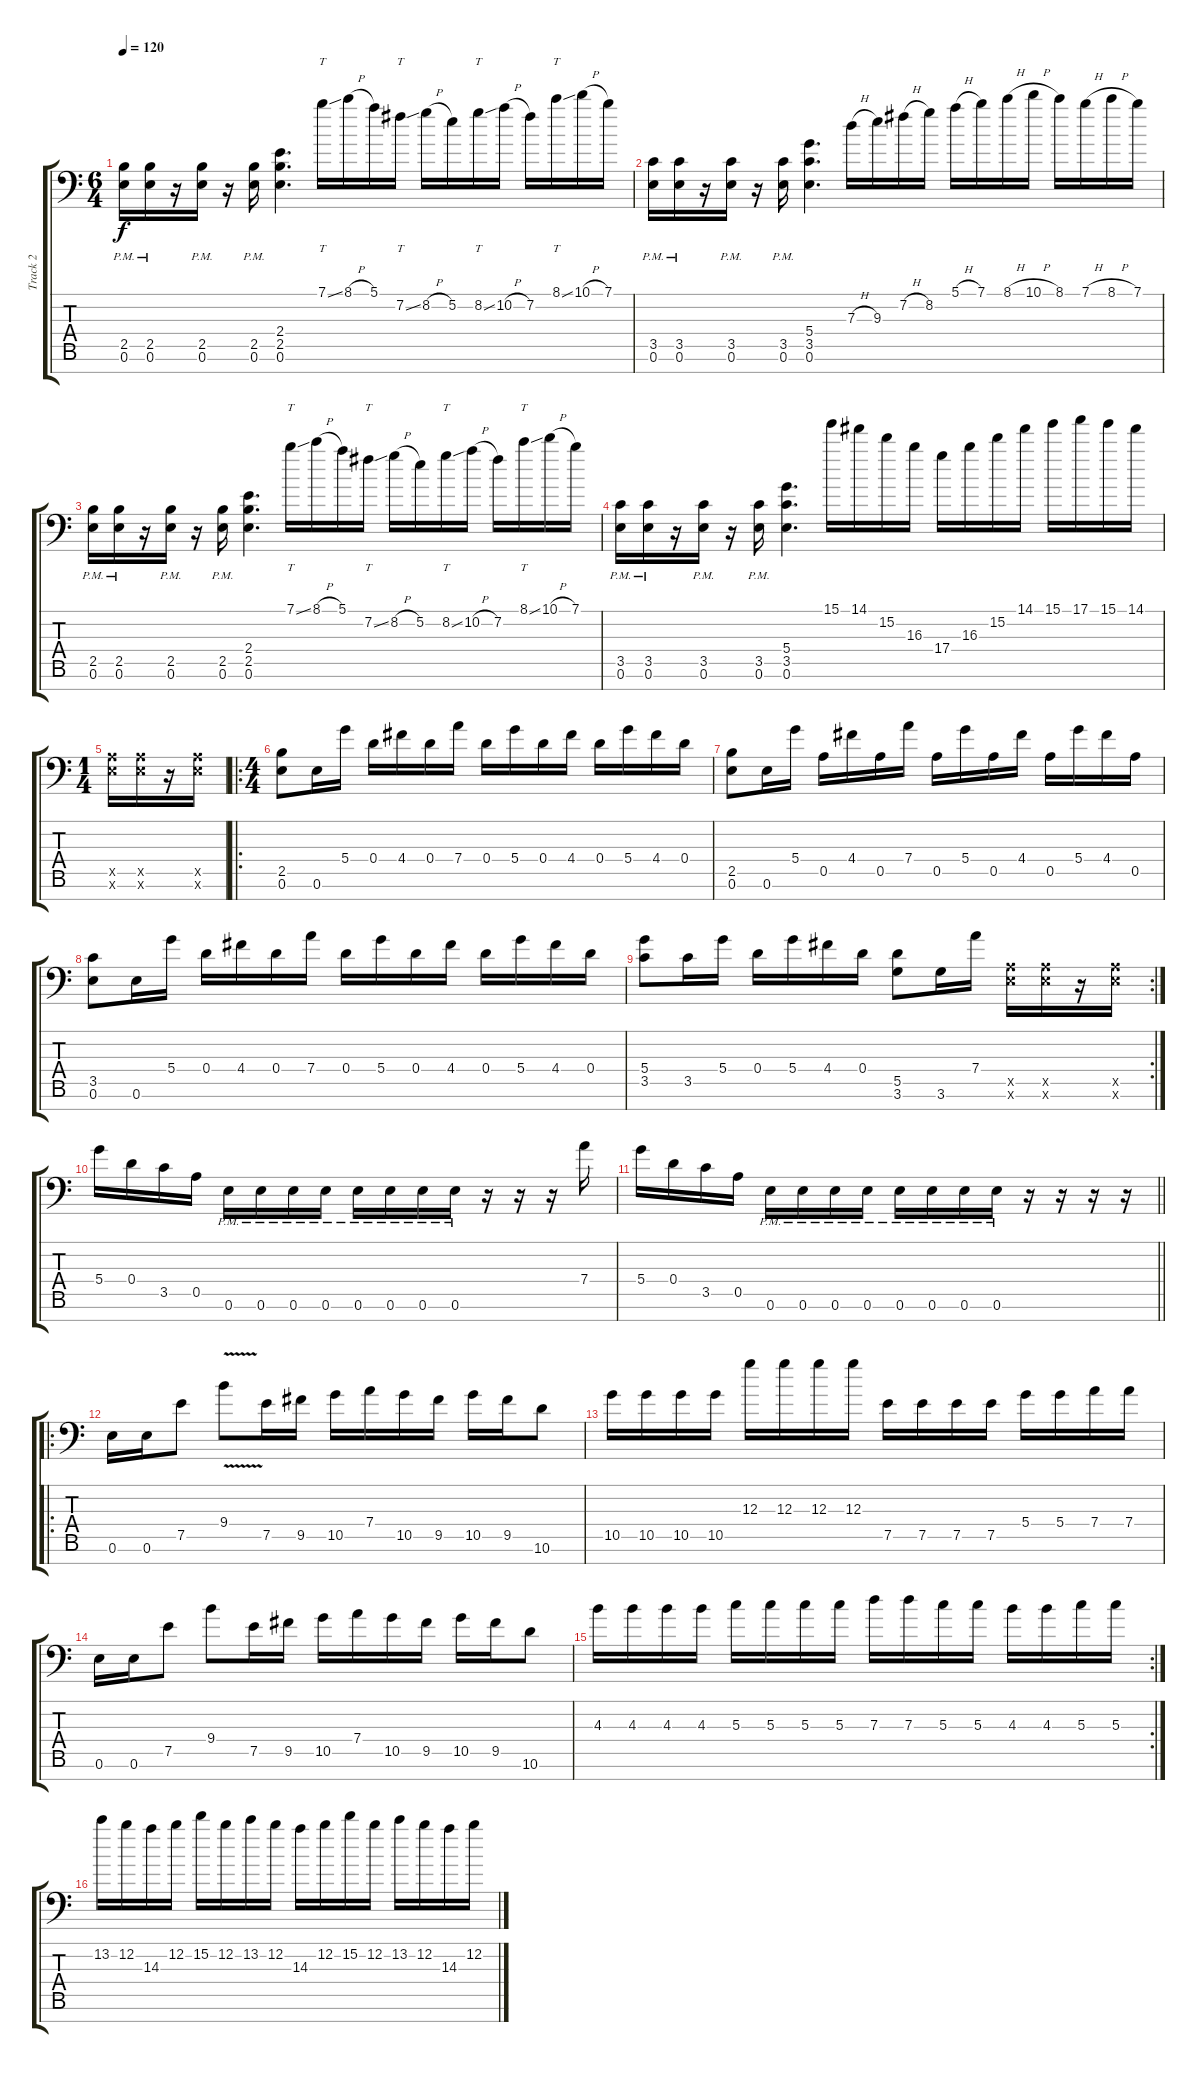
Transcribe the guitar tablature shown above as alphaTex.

\track ("Track 2" "Track 2") {instrument distortionguitar}
\staff {score tabs}
\tuning (E4 B3 G3 D3 A2 E2 A1) {hide}
\ts (6 4)
\tempo 120
\clef f4
\ks c
(2.5{pm} 0.6{pm}).16{dy f instrument distortionguitar} (2.5{pm} 0.6{pm}).16 r.16 (2.5{pm} 0.6{pm}).16 r.16 (2.5{pm} 0.6{pm}).16 (2.4 2.5 0.6).4{d} 7.1{ss}.16{tt} 8.1{h}.16 5.1.16 7.2{ss}.16{tt} 8.2{h}.16 5.2.16 8.2{ss}.16{tt} 10.2{h}.16 7.2.16 8.1{ss}.16{tt} 10.1{h}.16 7.1.16 |
(3.5{pm} 0.6{pm}).16 (3.5{pm} 0.6{pm}).16 r.16 (3.5{pm} 0.6{pm}).16 r.16 (3.5{pm} 0.6{pm}).16 (5.4 3.5 0.6).4{d} 7.3{h}.16 9.3.16 7.2{h}.16 8.2.16 5.1{h}.16 7.1.16 8.1{h}.16 10.1{h}.16 8.1.16 7.1{h}.16 8.1{h}.16 7.1.16 |
(2.5{pm} 0.6{pm}).16 (2.5{pm} 0.6{pm}).16 r.16 (2.5{pm} 0.6{pm}).16 r.16 (2.5{pm} 0.6{pm}).16 (2.4 2.5 0.6).4{d} 7.1{ss}.16{tt} 8.1{h}.16 5.1.16 7.2{ss}.16{tt} 8.2{h}.16 5.2.16 8.2{ss}.16{tt} 10.2{h}.16 7.2.16 8.1{ss}.16{tt} 10.1{h}.16 7.1.16 |
(3.5{pm} 0.6{pm}).16 (3.5{pm} 0.6{pm}).16 r.16 (3.5{pm} 0.6{pm}).16 r.16 (3.5{pm} 0.6{pm}).16 (5.4 3.5 0.6).4{d} 15.1.16 14.1.16 15.2.16 16.3.16 17.4.16 16.3.16 15.2.16 14.1.16 15.1.16 17.1.16 15.1.16 14.1.16 |
\ts (1 4)
(0.5{x} 0.6{x}).16 (0.5{x} 0.6{x}).16 r.16 (0.5{x} 0.6{x}).16 |
\ro
\ts (4 4)
(2.5 0.6).8 0.6.16 5.4.16 0.4.16 4.4.16 0.4.16 7.4.16 0.4.16 5.4.16 0.4.16 4.4.16 0.4.16 5.4.16 4.4.16 0.4.16 |
(2.5 0.6).8 0.6.16 5.4.16 0.5.16 4.4.16 0.5.16 7.4.16 0.5.16 5.4.16 0.5.16 4.4.16 0.5.16 5.4.16 4.4.16 0.5.16 |
(3.5 0.6).8 0.6.16 5.4.16 0.4.16 4.4.16 0.4.16 7.4.16 0.4.16 5.4.16 0.4.16 4.4.16 0.4.16 5.4.16 4.4.16 0.4.16 |
\rc 2
(5.4 3.5).8 3.5.16 5.4.16 0.4.16 5.4.16 4.4.16 0.4.16 (5.5 3.6).8 3.6.16 7.4.16 (0.5{x} 0.6{x}).16 (0.5{x} 0.6{x}).16 r.16 (0.5{x} 0.6{x}).16 |
5.4.16 0.4.16 3.5.16 0.5.16 0.6{pm}.16 0.6{pm}.16 0.6{pm}.16 0.6{pm}.16 0.6{pm}.16 0.6{pm}.16 0.6{pm}.16 0.6{pm}.16 r.16 r.16 r.16 7.4.16 |
\barLineRight lightlight
5.4.16 0.4.16 3.5.16 0.5.16 0.6{pm}.16 0.6{pm}.16 0.6{pm}.16 0.6{pm}.16 0.6{pm}.16 0.6{pm}.16 0.6{pm}.16 0.6{pm}.16 r.16 r.16 r.16 r.16 |
\ro
0.6.16 0.6.16 7.5.8 9.4{v}.8 7.5.16 9.5.16 10.5.16 7.4.16 10.5.16 9.5.16 10.5.16 9.5.16 10.6.8 |
10.5.16 10.5.16 10.5.16 10.5.16 12.3.16 12.3.16 12.3.16 12.3.16 7.5.16 7.5.16 7.5.16 7.5.16 5.4.16 5.4.16 7.4.16 7.4.16 |
0.6.16 0.6.16 7.5.8 9.4.8 7.5.16 9.5.16 10.5.16 7.4.16 10.5.16 9.5.16 10.5.16 9.5.16 10.6.8 |
\rc 2
4.3.16 4.3.16 4.3.16 4.3.16 5.3.16 5.3.16 5.3.16 5.3.16 7.3.16 7.3.16 5.3.16 5.3.16 4.3.16 4.3.16 5.3.16 5.3.16 |
13.2.16 12.2.16 14.3.16 12.2.16 15.2.16 12.2.16 13.2.16 12.2.16 14.3.16 12.2.16 15.2.16 12.2.16 13.2.16 12.2.16 14.3.16 12.2.16
